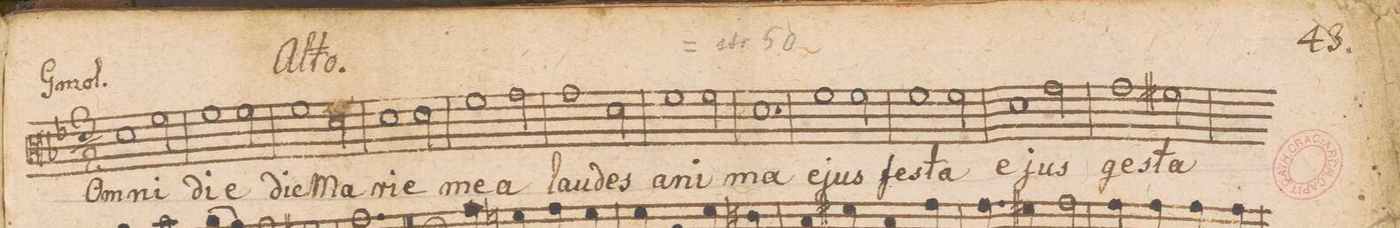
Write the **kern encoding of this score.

**kern	**text
*I"Alto.	*
*clefC3	*
*k[b-e-]	*
*M3/2	*
1d	Om-
*2\right	*
2f\	-ni
=2	=2
1f	di-
2f\	-e
=3	=3
1f	dic
2d\	Ma-
=4	=4
1d	-ri-
2d\	-e
=5	=5
1f	me-
2g\	-a
=6	=6
1g	lau-
2d\	-des
=7	=7
1f	a-
2f\	-ni-
=8	=8
1.d	-ma
=9	=9
1f	e-
2f\	-jus
=10	=10
1f	fe-
2f\	-sta
=11	=11
1d	e-
2g\	-jus
=12	=12
1g	ge-
2f#X\	-sta
=13	=13
*-	*-
